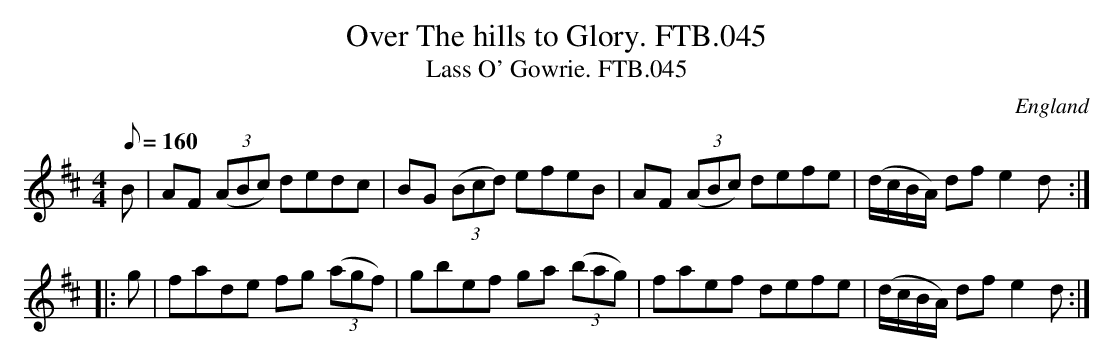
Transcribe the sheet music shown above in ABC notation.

X:1
T:Over The hills to Glory. FTB.045
T:Lass O' Gowrie. FTB.045
M:4/4
Q:160
O:England
K:D
B|AF ((3ABc) dedc|BG ((3Bcd) efeB|AF ((3ABc) defe|(d/c/B/A/) dfe2d:|
|:g|fade fg ((3agf)|gbef ga ((3bag)|faef defe|(d/c/B/A/) dfe2d:|
